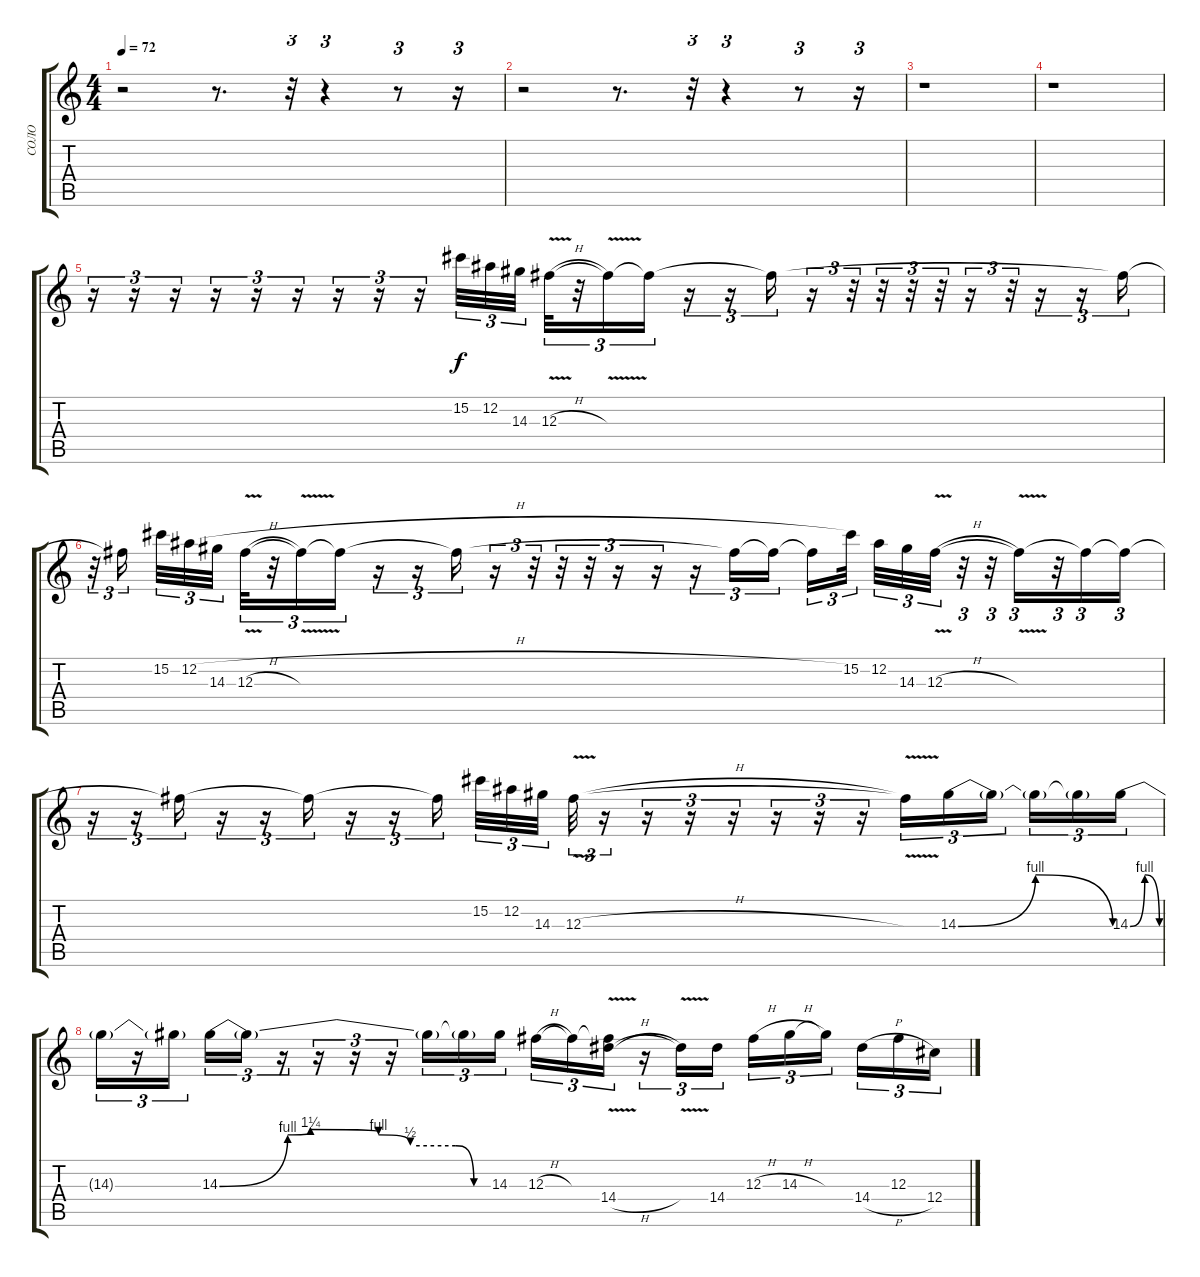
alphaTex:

\track ("СОЛО" "СОЛО") {instrument overdrivenguitar}
\staff {score tabs}
\tuning (Eb4 Bb3 Gb3 Db3 Ab2 Eb2) {hide}
\ts (4 4)
\tempo 72
\clef g2
\ks c
r.2{dy f} r.8{d} r.32{tu (3 2)} r.4{tu (3 2)} r.8{tu (3 2)} r.16{tu (3 2)} |
r.2 r.8{d} r.32{tu (3 2)} r.4{tu (3 2)} r.8{tu (3 2)} r.16{tu (3 2)} |
r.1 |
r.1 |
r.16{tu (3 2) instrument overdrivenguitar} r.16{tu (3 2)} r.16{tu (3 2)} r.16{tu (3 2)} r.16{tu (3 2)} r.16{tu (3 2)} r.16{tu (3 2)} r.16{tu (3 2)} r.16{tu (3 2)} 15.2.32{tu (3 2)} 12.2.32{tu (3 2)} 14.3.32{tu (3 2) beam splitsecondary} 12.3{v h}.32{tu (3 2)} r.32{tu (3 2)} 12.3{t}.16{tu (3 2)} 12.3{t}.16{tu (3 2)} r.16{tu (3 2)} r.16{tu (3 2)} 12.3{t}.16{tu (3 2)} r.16{tu (3 2)} r.32{tu (3 2)} r.32{tu (3 2)} r.32{tu (3 2)} r.32{tu (3 2)} r.16{tu (3 2)} r.32{tu (3 2)} r.16{tu (3 2)} r.16{tu (3 2)} 12.3{t}.16{tu (3 2)} |
r.32{tu (3 2)} 12.3{t}.16{tu (3 2) beam splitsecondary} 15.2.32{tu (3 2)} 12.2{h}.32{tu (3 2)} 14.3.32{tu (3 2) beam splitsecondary} 12.3{v h}.32{tu (3 2)} r.32{tu (3 2)} 12.3{t}.16{tu (3 2)} 12.3{t}.16{tu (3 2)} r.16{tu (3 2)} r.16{tu (3 2)} 12.3{t}.16{tu (3 2)} r.16{tu (3 2)} r.32{tu (3 2)} r.32{tu (3 2)} r.32{tu (3 2)} r.16{tu (3 2)} r.16{tu (3 2)} r.16{tu (3 2)} 12.3{t}.16{tu (3 2)} 12.3{t}.16{tu (3 2) beam splitsecondary} 12.3{t}.16{tu (3 2)} 15.2.32{tu (3 2)} 12.2.32{tu (3 2)} 14.3.32{tu (3 2)} 12.3{v h}.32{tu (3 2)} r.32{tu (3 2)} r.32{tu (3 2)} 12.3{t}.16{tu (3 2)} r.32{tu (3 2)} 12.3{t}.16{tu (3 2)} 12.3{t}.16{tu (3 2)} |
r.16{tu (3 2)} r.16{tu (3 2)} 12.3{t}.16{tu (3 2)} r.16{tu (3 2)} r.16{tu (3 2)} 12.3{t}.16{tu (3 2)} r.16{tu (3 2)} r.16{tu (3 2)} 12.3{t}.16{tu (3 2) beam splitsecondary} 15.2.32{tu (3 2)} 12.2.32{tu (3 2)} 14.3.32{tu (3 2) beam splitsecondary} 12.3{v h}.32{tu (3 2)} r.16{tu (3 2)} r.16{tu (3 2)} r.16{tu (3 2)} r.16{tu (3 2)} r.16{tu (3 2)} r.16{tu (3 2)} r.16{tu (3 2)} 12.3{t}.16{tu (3 2)} 14.3{be (bendrelease 0 0 30 4 30 4 60 0)}.16{tu (3 2)} 14.3{t}.16{tu (3 2) beam splitsecondary} 14.3{t}.16{tu (3 2)} 14.3{t}.16{tu (3 2)} 14.3{be (bendrelease 0 0 30 4 30 4 60 0)}.16{tu (3 2)} |
14.3{t}.16{tu (3 2)} r.16{tu (3 2)} 14.3{t}.16{tu (3 2) beam splitsecondary} 14.3{be (custom 0 0 15 4 20 5 35 4 42 2 52 2 56 0 60 0)}.16{tu (3 2)} 14.3{t}.16{tu (3 2)} r.16{tu (3 2)} r.16{tu (3 2)} r.16{tu (3 2)} r.16{tu (3 2)} 14.3{t}.16{tu (3 2)} 14.3{t}.16{tu (3 2)} 14.3.16{tu (3 2)} 12.3{h}.16{tu (3 2)} 12.3{t}.16{tu (3 2)} (12.3{t} 14.4{v h}).16{tu (3 2)} r.16{tu (3 2)} 14.4{t}.16{tu (3 2)} 14.4.16{tu (3 2)} 12.3{h}.16{tu (3 2)} 14.3{h}.16{tu (3 2)} 14.3{t}.16{tu (3 2) beam splitsecondary} 14.4{h}.16{tu (3 2)} 12.3{h}.16{tu (3 2)} 12.4.16{tu (3 2)}
